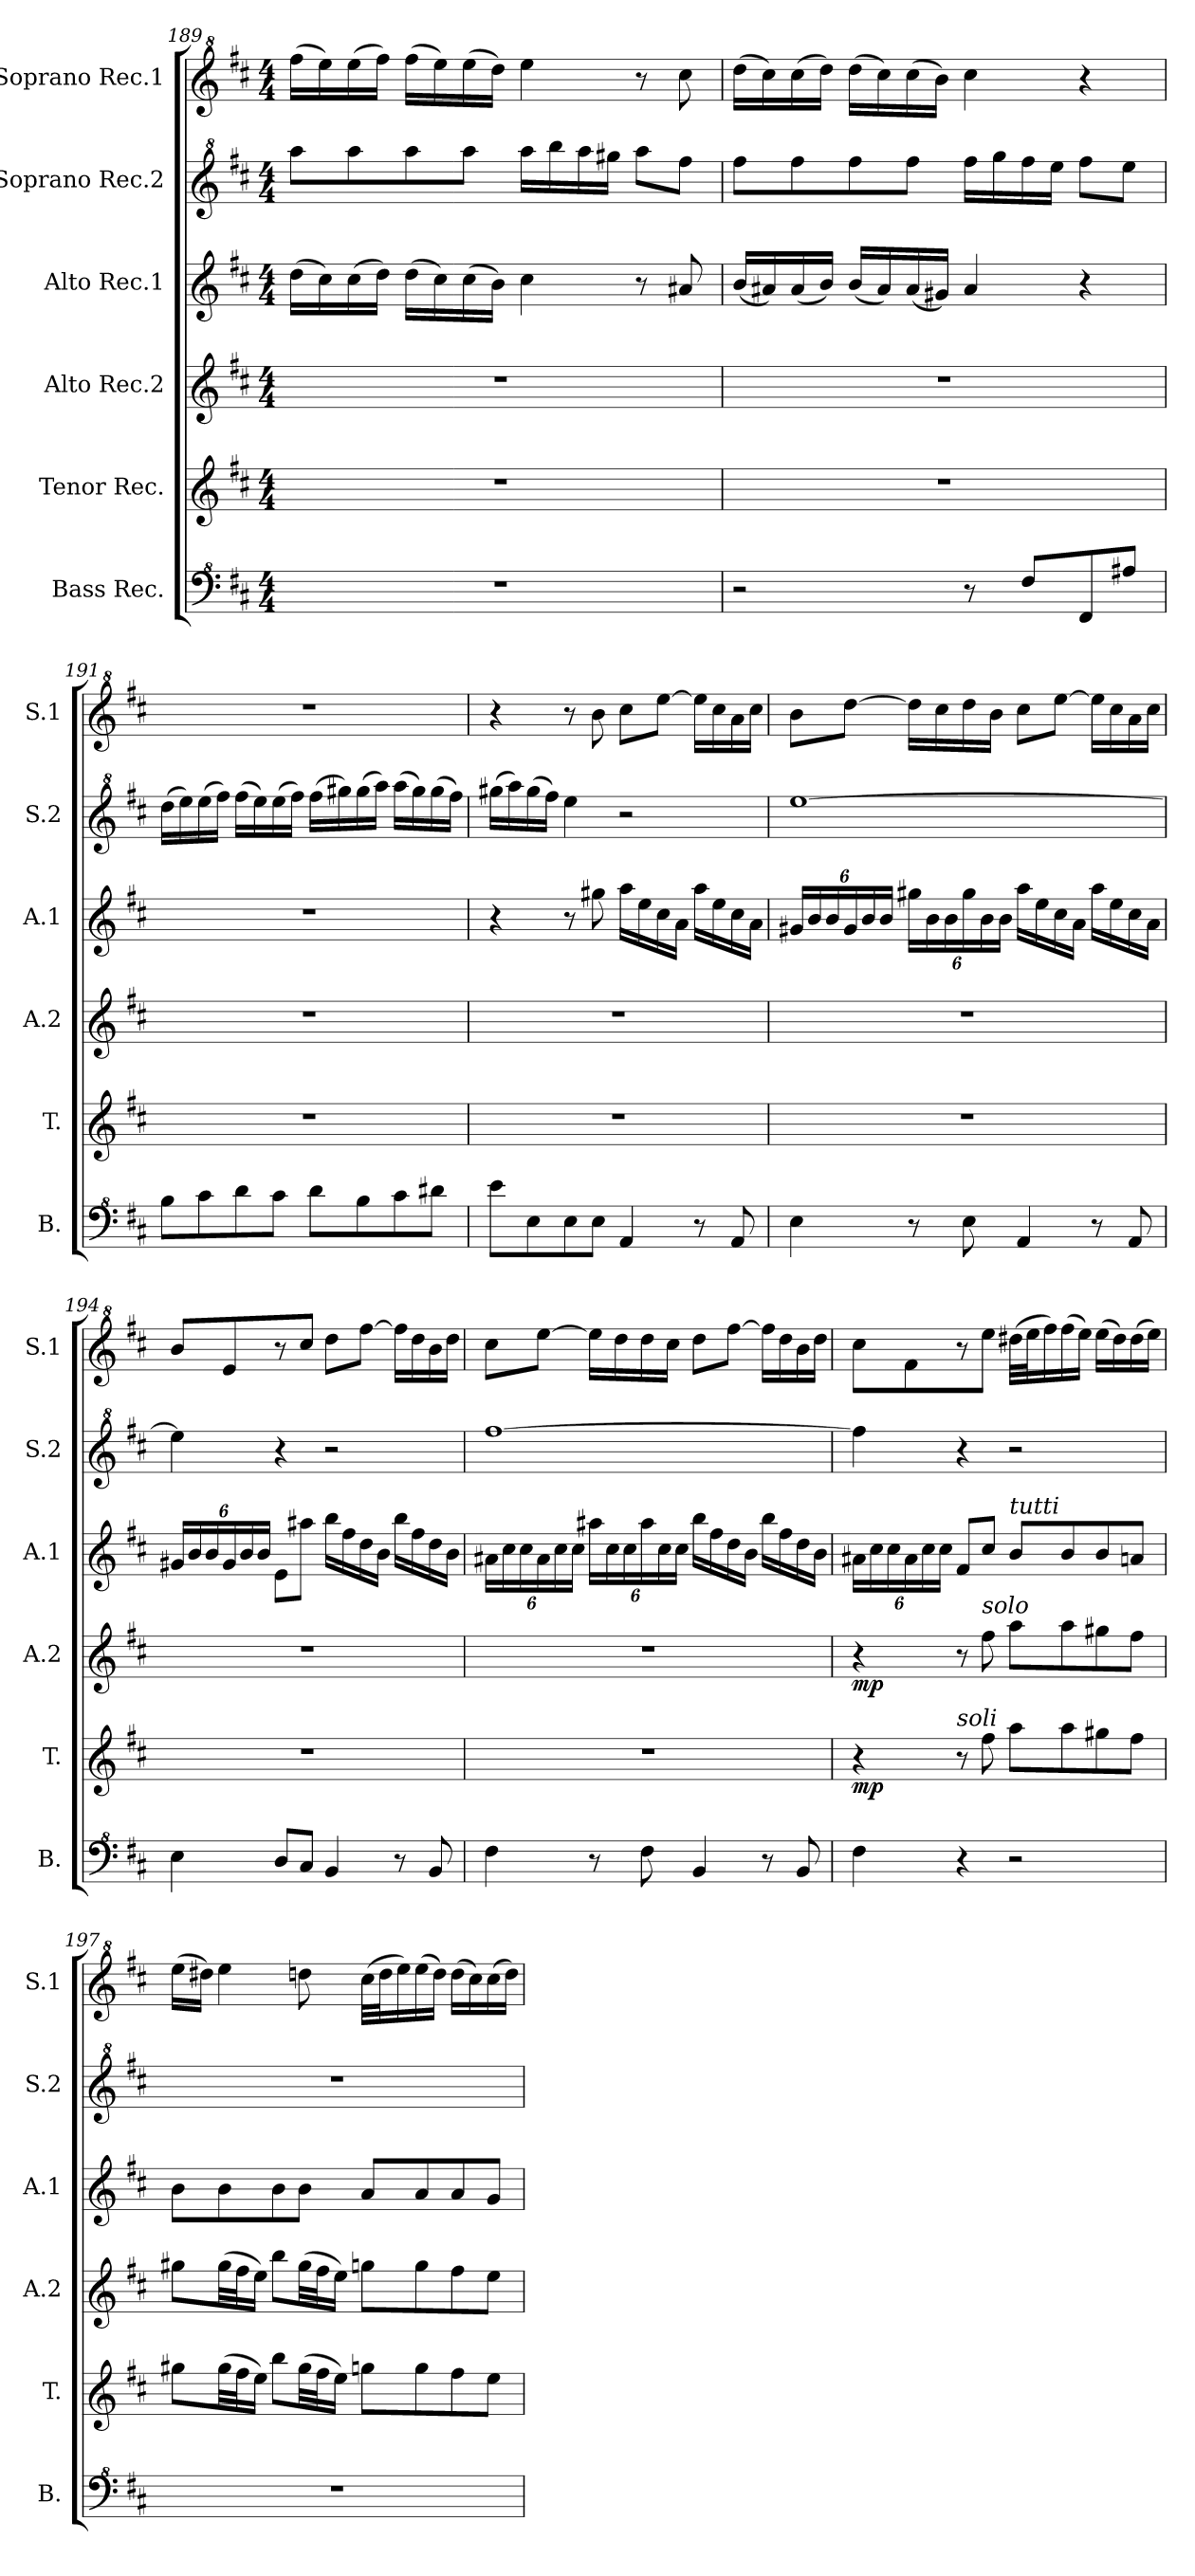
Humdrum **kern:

**kern	**kern	**dynam	**kern	**dynam	**kern	**kern	**kern
*part6	*part5	*part5	*part4	*part4	*part3	*part2	*part1
*staff6	*staff5	*staff5	*staff4	*staff4	*staff3	*staff2	*staff1
*I"Bass Rec.	*I"Tenor Rec.	*	*I"Alto Rec.2	*	*I"Alto Rec.1	*I"Soprano Rec.2	*I"Soprano Rec.1
*I'B.	*I'T.	*	*I'A.2	*	*I'A.1	*I'S.2	*I'S.1
*clefF^4	*clefG2	*	*clefG2	*	*clefG2	*clefG^2	*clefG^2
*k[f#c#]	*k[f#c#]	*	*k[f#c#]	*	*k[f#c#]	*k[f#c#]	*k[f#c#]
*D:	*D:	*	*D:	*	*D:	*D:	*D:
*M4/4	*M4/4	*	*M4/4	*	*M4/4	*M4/4	*M4/4
=189	=189	=189	=189	=189	=189	=189	=189
1r	1r	.	1r	.	(>16dd\LL	8aaa\L	(>16fff#\LL
.	.	.	.	.	16cc#\)	.	16eee\)
.	.	.	.	.	(>16cc#\	8aaa\	(>16eee\
.	.	.	.	.	16dd\JJ)	.	16fff#\JJ)
.	.	.	.	.	(>16dd\LL	8aaa\	(>16fff#\LL
.	.	.	.	.	16cc#\)	.	16eee\)
.	.	.	.	.	(>16cc#\	8aaa\J	(>16eee\
.	.	.	.	.	16b\JJ)	.	16ddd\JJ)
.	.	.	.	.	4cc#\	16aaa\LL	4eee\
.	.	.	.	.	.	16bbb\	.
.	.	.	.	.	.	16aaa\	.
.	.	.	.	.	.	16ggg#X\JJ	.
.	.	.	.	.	8r	8aaa\L	8r
.	.	.	.	.	8a#X/	8fff#\J	8ccc#\
!!LO:LB:g=z
=190	=190	=190	=190	=190	=190	=190	=190
2r	1r	.	1r	.	(16b/LL	8fff#\L	(>16ddd\LL
.	.	.	.	.	16a#X/)	.	16ccc#\)
.	.	.	.	.	(16a#/	8fff#\	(>16ccc#\
.	.	.	.	.	16b/JJ)	.	16ddd\JJ)
.	.	.	.	.	(16b/LL	8fff#\	(>16ddd\LL
.	.	.	.	.	16a#/)	.	16ccc#\)
.	.	.	.	.	(16a#/	8fff#\J	(>16ccc#\
.	.	.	.	.	16g#X/JJ)	.	16bb\JJ)
8r	.	.	.	.	4a#/	16fff#\LL	4ccc#\
.	.	.	.	.	.	16ggg\	.
8f#/L	.	.	.	.	.	16fff#\	.
.	.	.	.	.	.	16eee\JJ	.
8F#/	.	.	.	.	4r	8fff#\L	4r
8a#X/J	.	.	.	.	.	8eee\J	.
=191	=191	=191	=191	=191	=191	=191	=191
8b\L	1r	.	1r	.	1r	(>16ddd\LL	1r
.	.	.	.	.	.	16eee\)	.
8cc#\	.	.	.	.	.	(>16eee\	.
.	.	.	.	.	.	16fff#\JJ)	.
8dd\	.	.	.	.	.	(>16fff#\LL	.
.	.	.	.	.	.	16eee\)	.
8cc#\J	.	.	.	.	.	(>16eee\	.
.	.	.	.	.	.	16fff#\JJ)	.
8dd\L	.	.	.	.	.	(>16fff#\LL	.
.	.	.	.	.	.	16ggg#X\)	.
8b\	.	.	.	.	.	(>16ggg#\	.
.	.	.	.	.	.	16aaa\JJ)	.
8cc#\	.	.	.	.	.	(>16aaa\LL	.
.	.	.	.	.	.	16ggg#\)	.
8dd#X\J	.	.	.	.	.	(>16ggg#\	.
.	.	.	.	.	.	16fff#\JJ)	.
=192	=192	=192	=192	=192	=192	=192	=192
8ee\L	1r	.	1r	.	4r	(>16ggg#X\LL	4r
.	.	.	.	.	.	16aaa\)	.
8e\	.	.	.	.	.	(>16ggg#\	.
.	.	.	.	.	.	16fff#\JJ)	.
8e\	.	.	.	.	8r	4eee\	8r
8e\J	.	.	.	.	8gg#X\	.	8bb\
4A/	.	.	.	.	16aa\LL	2r	8ccc#\L
.	.	.	.	.	16ee\	.	.
.	.	.	.	.	16cc#\	.	[8eee\J
.	.	.	.	.	16a\JJ	.	.
8r	.	.	.	.	16aa\LL	.	16eee\LL]
.	.	.	.	.	16ee\	.	16ccc#\
8A/	.	.	.	.	16cc#\	.	16aa\
.	.	.	.	.	16a\JJ	.	16ccc#\JJ
=193	=193	=193	=193	=193	=193	=193	=193
*	*	*	*	*	*Xbrackettup	*	*
4e\	1r	.	1r	.	24g#X/LL	[1eee	8bb\L
.	.	.	.	.	24b/	.	.
.	.	.	.	.	24b/	.	.
.	.	.	.	.	24g#/	.	[8ddd\J
.	.	.	.	.	24b/	.	.
.	.	.	.	.	24b/JJ	.	.
8r	.	.	.	.	24gg#X\LL	.	16ddd\LL]
.	.	.	.	.	24b\	.	.
.	.	.	.	.	.	.	16ccc#\
.	.	.	.	.	24b\	.	.
8e\	.	.	.	.	24gg#\	.	16ddd\
.	.	.	.	.	24b\	.	.
.	.	.	.	.	.	.	16bb\JJ
.	.	.	.	.	24b\JJ	.	.
4A/	.	.	.	.	16aa\LL	.	8ccc#\L
.	.	.	.	.	16ee\	.	.
.	.	.	.	.	16cc#\	.	[8eee\J
.	.	.	.	.	16a\JJ	.	.
8r	.	.	.	.	16aa\LL	.	16eee\LL]
.	.	.	.	.	16ee\	.	16ccc#\
8A/	.	.	.	.	16cc#\	.	16aa\
.	.	.	.	.	16a\JJ	.	16ccc#\JJ
=194	=194	=194	=194	=194	=194	=194	=194
4e\	1r	.	1r	.	24g#X/LL	4eee\]	8bb/L
.	.	.	.	.	24b/	.	.
.	.	.	.	.	24b/	.	.
.	.	.	.	.	24g#/	.	8ee/
.	.	.	.	.	24b/	.	.
.	.	.	.	.	24b/JJ	.	.
8d/L	.	.	.	.	8e\L	4r	8r
8c#/J	.	.	.	.	8aa#X\J	.	8ccc#/J
4B/	.	.	.	.	16bb\LL	2r	8ddd\L
.	.	.	.	.	16ff#\	.	.
.	.	.	.	.	16dd\	.	[8fff#\J
.	.	.	.	.	16b\JJ	.	.
8r	.	.	.	.	16bb\LL	.	16fff#\LL]
.	.	.	.	.	16ff#\	.	16ddd\
8B/	.	.	.	.	16dd\	.	16bb\
.	.	.	.	.	16b\JJ	.	16ddd\JJ
!!LO:LB:g=z
=195	=195	=195	=195	=195	=195	=195	=195
4f#\	1r	.	1r	.	24a#X\LL	[1fff#	8ccc#\L
.	.	.	.	.	24cc#\	.	.
.	.	.	.	.	24cc#\	.	.
.	.	.	.	.	24a#\	.	[8eee\J
.	.	.	.	.	24cc#\	.	.
.	.	.	.	.	24cc#\JJ	.	.
8r	.	.	.	.	24aa#X\LL	.	16eee\LL]
.	.	.	.	.	24cc#\	.	.
.	.	.	.	.	.	.	16ddd\
.	.	.	.	.	24cc#\	.	.
8f#\	.	.	.	.	24aa#\	.	16ddd\
.	.	.	.	.	24cc#\	.	.
.	.	.	.	.	.	.	16ccc#\JJ
.	.	.	.	.	24cc#\JJ	.	.
4B/	.	.	.	.	16bb\LL	.	8ddd\L
.	.	.	.	.	16ff#\	.	.
.	.	.	.	.	16dd\	.	[8fff#\J
.	.	.	.	.	16b\JJ	.	.
8r	.	.	.	.	16bb\LL	.	16fff#\LL]
.	.	.	.	.	16ff#\	.	16ddd\
8B/	.	.	.	.	16dd\	.	16bb\
.	.	.	.	.	16b\JJ	.	16ddd\JJ
=196	=196	=196	=196	=196	=196	=196	=196
!	!	!LO:DY:b	!	!LO:DY:b	!	!	!
4f#\	4r	mp	4r	mp	24a#X\LL	4fff#\]	8ccc#\L
.	.	.	.	.	24cc#\	.	.
.	.	.	.	.	24cc#\	.	.
.	.	.	.	.	24a#\	.	8ff#\
.	.	.	.	.	24cc#\	.	.
.	.	.	.	.	24cc#\JJ	.	.
!	!LO:TX:a:i:t=soli	!	!	!	!	!	!
4r	8r	.	8r	.	8f#/L	4r	8r
!	!	!	!LO:TX:a:i:t=solo	!	!	!	!
.	8ff#\	.	8ff#\	.	8cc#/J	.	8eee\J
!	!	!	!	!	!LO:TX:a:i:t=tutti	!	!
2r	8aa\L	.	8aa\L	.	8b/L	2r	(>32ddd#X\LLL
.	.	.	.	.	.	.	32eee\J
.	.	.	.	.	.	.	16fff#\)
.	8aa\	.	8aa\	.	8b/	.	(>16fff#\
.	.	.	.	.	.	.	16eee\JJ)
.	8gg#X\	.	8gg#X\	.	8b/	.	(>16eee\LL
.	.	.	.	.	.	.	16ddd#\)
.	8ff#\J	.	8ff#\J	.	8an/J	.	(>16ddd#\
.	.	.	.	.	.	.	16eee\JJ)
=197	=197	=197	=197	=197	=197	=197	=197
1r	8gg#X\L	.	8gg#X\L	.	8b\L	1r	(>16eee\LL
.	.	.	.	.	.	.	16ddd#X\JJ)
.	(>32gg#\LL	.	(>32gg#\LL	.	8b\	.	4eee\
.	32ff#\J	.	32ff#\J	.	.	.	.
.	16ee\JJ)	.	16ee\JJ)	.	.	.	.
.	8bb\L	.	8bb\L	.	8b\	.	.
.	(>32gg#\LL	.	(>32gg#\LL	.	8b\J	.	8dddn\
.	32ff#\J	.	32ff#\J	.	.	.	.
.	16ee\JJ)	.	16ee\JJ)	.	.	.	.
.	8ggn\L	.	8ggn\L	.	8a/L	.	(>32ccc#\LLL
.	.	.	.	.	.	.	32ddd\J
.	.	.	.	.	.	.	16eee\)
.	8gg\	.	8gg\	.	8a/	.	(>16eee\
.	.	.	.	.	.	.	16ddd\JJ)
.	8ff#\	.	8ff#\	.	8a/	.	(>16ddd\LL
.	.	.	.	.	.	.	16ccc#\)
.	8ee\J	.	8ee\J	.	8g/J	.	(>16ccc#\
.	.	.	.	.	.	.	16ddd\JJ)
=	=	=	=	=	=	=	=
*-	*-	*-	*-	*-	*-	*-	*-
